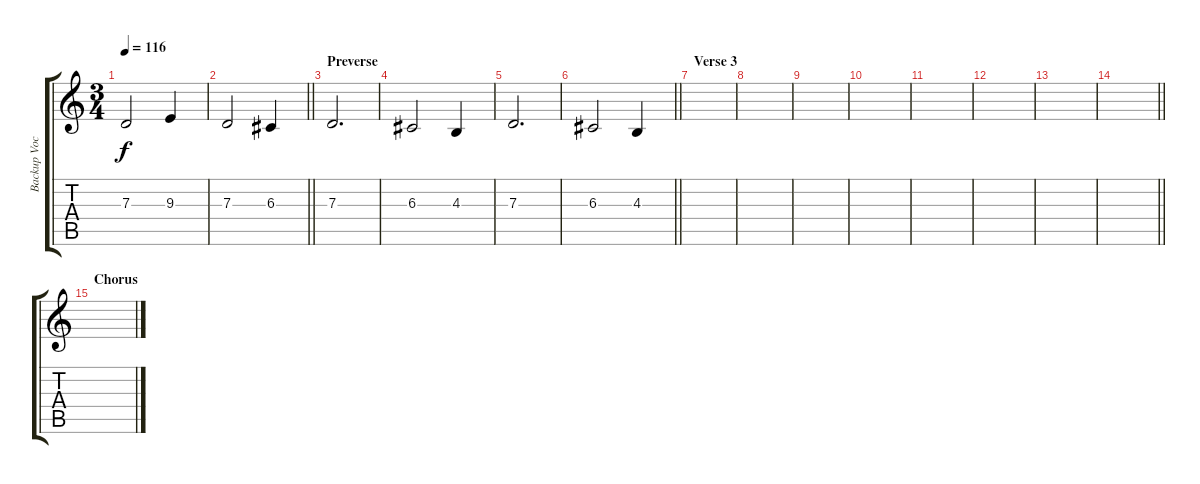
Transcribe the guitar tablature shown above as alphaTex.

\track ("Backup Vocals" "Backup Voc") {instrument trumpet}
\staff {score tabs}
\tuning (E4 B3 G3 D3 A2 E2) {hide}
\ts (3 4)
\tempo 116
\clef g2
\ks c
7.3.2{dy f} 9.3.4 |
\barLineRight lightlight
7.3.2 6.3.4 |
\section ("" "Preverse")
7.3.2{d} |
6.3.2 4.3.4 |
7.3.2{d} |
\barLineRight lightlight
6.3.2 4.3.4 |
\section ("" "Verse 3")
|
|
|
|
|
|
|
\barLineRight lightlight
|
\section ("" "Chorus")
